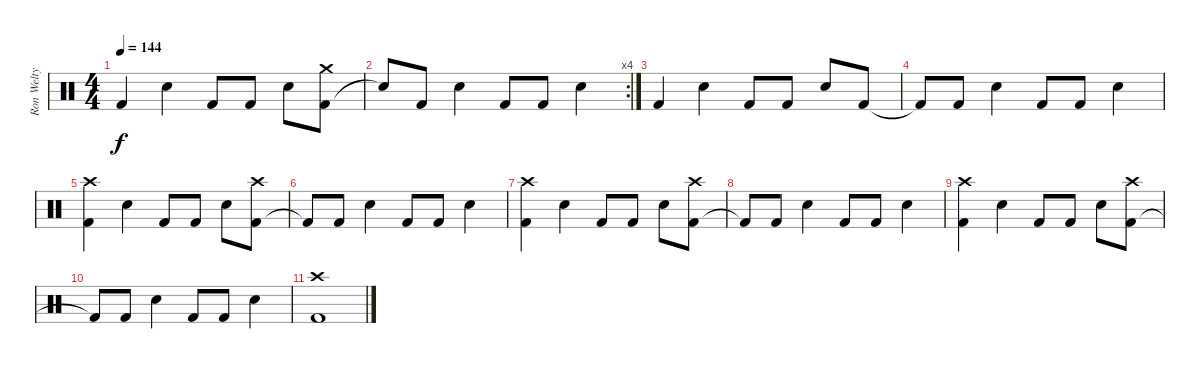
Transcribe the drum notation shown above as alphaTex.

\track ("Ron Welty" "Ron Welty") {instrument percussion}
\staff {score}
\articulation defaults
\ts (4 4)
\tempo 144
\clef neutral
\ks c "Kick (hit) 2".4{dy f} "Snare (hit) 2".4 "Kick (hit) 2".8 "Kick (hit) 2".8 "Snare (hit) 2".8
("Kick (hit) 2" "Crash medium (hit)").8 |
\rc 4 "Snare (hit)"{t}.8 "Kick (hit) 2".8 "Snare (hit) 2".4 "Kick (hit) 2".8 "Kick (hit) 2".8 "Snare (hit) 2".4
|
"Kick (hit) 2".4 "Snare (hit) 2".4 "Kick (hit) 2".8 "Kick (hit) 2".8 "Snare (hit) 2".8 "Kick (hit) 2".8 |
"Kick (hit) 2"{t}.8 "Kick (hit) 2".8 "Snare (hit) 2".4 "Kick (hit) 2".8 "Kick (hit) 2".8 "Snare (hit) 2".4 |
("Kick (hit) 2" "Crash high (hit)").4 "Snare (hit) 2".4 "Kick (hit) 2".8 "Kick (hit) 2".8 "Snare (hit) 2".8 ("Kick (hit) 2" "Crash high (hit)").8 |
"Kick (hit) 2"{t}.8 "Kick (hit) 2".8 "Snare (hit) 2".4 "Kick (hit) 2".8 "Kick (hit) 2".8 "Snare (hit) 2".4 |
("Kick (hit) 2" "Crash high (hit)").4 "Snare (hit) 2".4 "Kick (hit) 2".8 "Kick (hit) 2".8 "Snare (hit) 2".8 ("Kick (hit) 2" "Crash high (hit)").8 |
"Kick (hit) 2"{t}.8 "Kick (hit) 2".8 "Snare (hit) 2".4 "Kick (hit) 2".8 "Kick (hit) 2".8 "Snare (hit) 2".4 |
("Kick (hit) 2" "Crash high (hit)").4 "Snare (hit) 2".4 "Kick (hit) 2".8 "Kick (hit) 2".8 "Snare (hit) 2".8 ("Kick (hit) 2" "Crash high (hit)").8 |
"Kick (hit) 2"{t}.8 "Kick (hit) 2".8 "Snare (hit) 2".4 "Kick (hit) 2".8 "Kick (hit) 2".8 "Snare (hit) 2".4 |
("Kick (hit) 2" "Crash high (hit)").1
